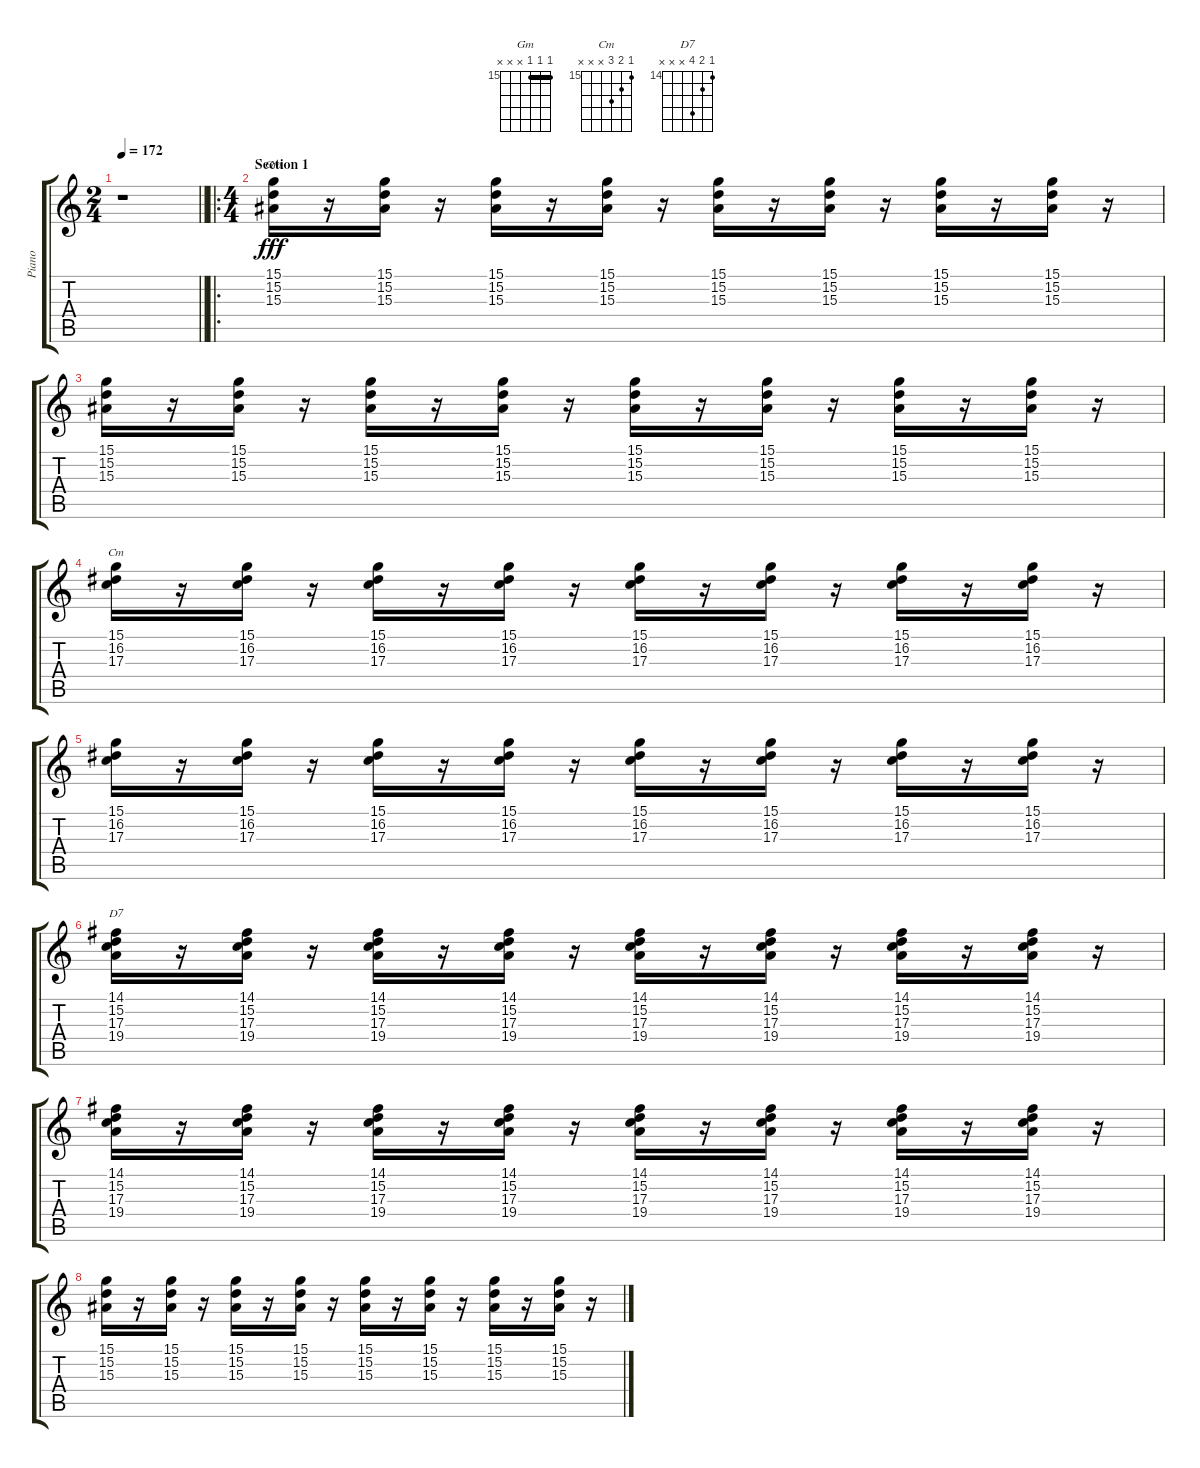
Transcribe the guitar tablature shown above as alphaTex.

\track ("Piano" "Piano") {instrument acousticgrandpiano}
\staff {score tabs}
\tuning (E4 B3 G3 D3 A2 E2) {hide}
\chord ("Gm" 15 15 15 x x x) {firstfret 15 barre 15}
\chord ("Cm" 15 16 17 x x x) {firstfret 15}
\chord ("D7" 14 15 17 x x x) {firstfret 14}
\ts (2 4)
\tempo 172
\clef g2
\barLineRight lightlight
\ks c
r.1{dy fff instrument acousticgrandpiano} |
\ro
\ts (4 4)
\section ("" "Section 1")
(15.1 15.2 15.3).16{ch "Gm"} r.16 (15.1 15.2 15.3).16 r.16 (15.1 15.2 15.3).16 r.16 (15.1 15.2 15.3).16 r.16 (15.1 15.2 15.3).16 r.16 (15.1 15.2 15.3).16 r.16 (15.1 15.2 15.3).16 r.16 (15.1 15.2 15.3).16 r.16 |
(15.1 15.2 15.3).16 r.16 (15.1 15.2 15.3).16 r.16 (15.1 15.2 15.3).16 r.16 (15.1 15.2 15.3).16 r.16 (15.1 15.2 15.3).16 r.16 (15.1 15.2 15.3).16 r.16 (15.1 15.2 15.3).16 r.16 (15.1 15.2 15.3).16 r.16 |
(15.1 16.2 17.3).16{ch "Cm"} r.16 (15.1 16.2 17.3).16 r.16 (15.1 16.2 17.3).16 r.16 (15.1 16.2 17.3).16 r.16 (15.1 16.2 17.3).16 r.16 (15.1 16.2 17.3).16 r.16 (15.1 16.2 17.3).16 r.16 (15.1 16.2 17.3).16 r.16 |
(15.1 16.2 17.3).16 r.16 (15.1 16.2 17.3).16 r.16 (15.1 16.2 17.3).16 r.16 (15.1 16.2 17.3).16 r.16 (15.1 16.2 17.3).16 r.16 (15.1 16.2 17.3).16 r.16 (15.1 16.2 17.3).16 r.16 (15.1 16.2 17.3).16 r.16 |
(14.1 15.2 17.3 19.4).16{ch "D7"} r.16 (14.1 15.2 17.3 19.4).16 r.16 (14.1 15.2 17.3 19.4).16 r.16 (14.1 15.2 17.3 19.4).16 r.16 (14.1 15.2 17.3 19.4).16 r.16 (14.1 15.2 17.3 19.4).16 r.16 (14.1 15.2 17.3 19.4).16 r.16 (14.1 15.2 17.3 19.4).16 r.16 |
(14.1 15.2 17.3 19.4).16 r.16 (14.1 15.2 17.3 19.4).16 r.16 (14.1 15.2 17.3 19.4).16 r.16 (14.1 15.2 17.3 19.4).16 r.16 (14.1 15.2 17.3 19.4).16 r.16 (14.1 15.2 17.3 19.4).16 r.16 (14.1 15.2 17.3 19.4).16 r.16 (14.1 15.2 17.3 19.4).16 r.16 |
(15.1 15.2 15.3).16 r.16 (15.1 15.2 15.3).16 r.16 (15.1 15.2 15.3).16 r.16 (15.1 15.2 15.3).16 r.16 (15.1 15.2 15.3).16 r.16 (15.1 15.2 15.3).16 r.16 (15.1 15.2 15.3).16 r.16 (15.1 15.2 15.3).16 r.16
